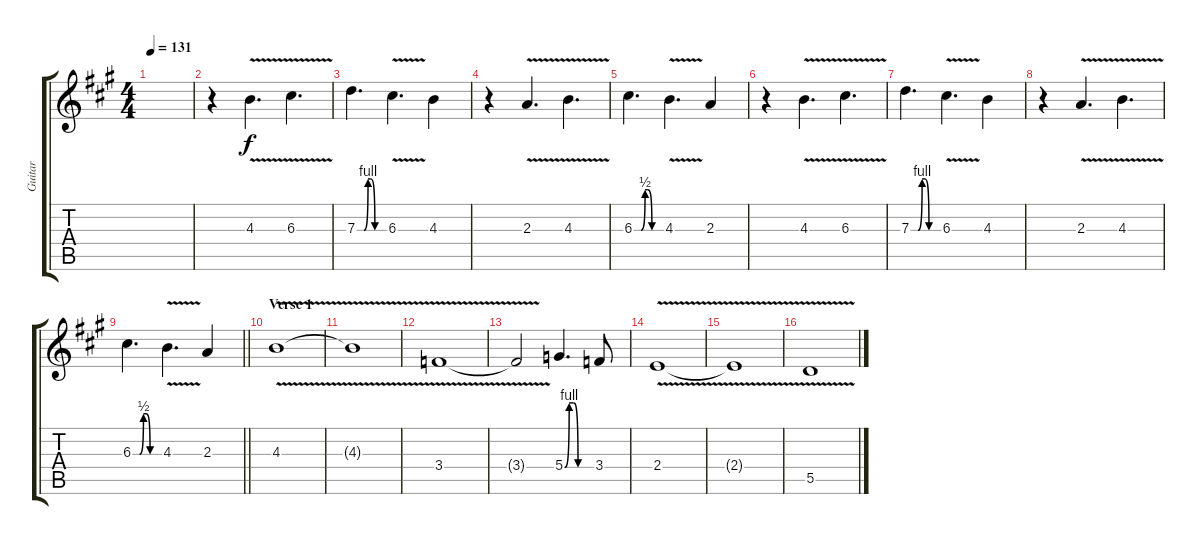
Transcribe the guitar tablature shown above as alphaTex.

\track ("Guitar" "Guitar") {instrument distortionguitar}
\staff {score tabs}
\tuning (E4 B3 G3 D3 A2 E2) {hide}
\ts (4 4)
\tempo 131
\clef g2
\ks a
|
r.4 4.3{v}.4{d} 6.3{v}.4{d} |
7.3{be (custom 0 0 15 0 24 4 30 4 39 0 60 0)}.4{d} 6.3{v}.4{d} 4.3.4 |
r.4 2.3{v}.4{d} 4.3{v}.4{d} |
6.3{be (custom 0 0 15 0 24 2 30 2 39 0 60 0)}.4{d} 4.3{v}.4{d} 2.3.4 |
r.4 4.3{v}.4{d} 6.3{v}.4{d} |
7.3{be (custom 0 0 15 0 24 4 30 4 39 0 60 0)}.4{d} 6.3{v}.4{d} 4.3.4 |
r.4 2.3{v}.4{d} 4.3{v}.4{d} |
\barLineRight lightlight
6.3{be (custom 0 0 15 0 24 2 30 2 39 0 60 0)}.4{d} 4.3{v}.4{d} 2.3.4 |
\section ("" "Verse 1")
4.3{v}.1 |
4.3{t}.1 |
3.4{v}.1 |
3.4{t}.2 5.4{be (custom 0 0 10 4 20 4 30 0 60 0)}.4{d} 3.4.8 |
2.4{v}.1 |
2.4{t}.1 |
5.5{v}.1
